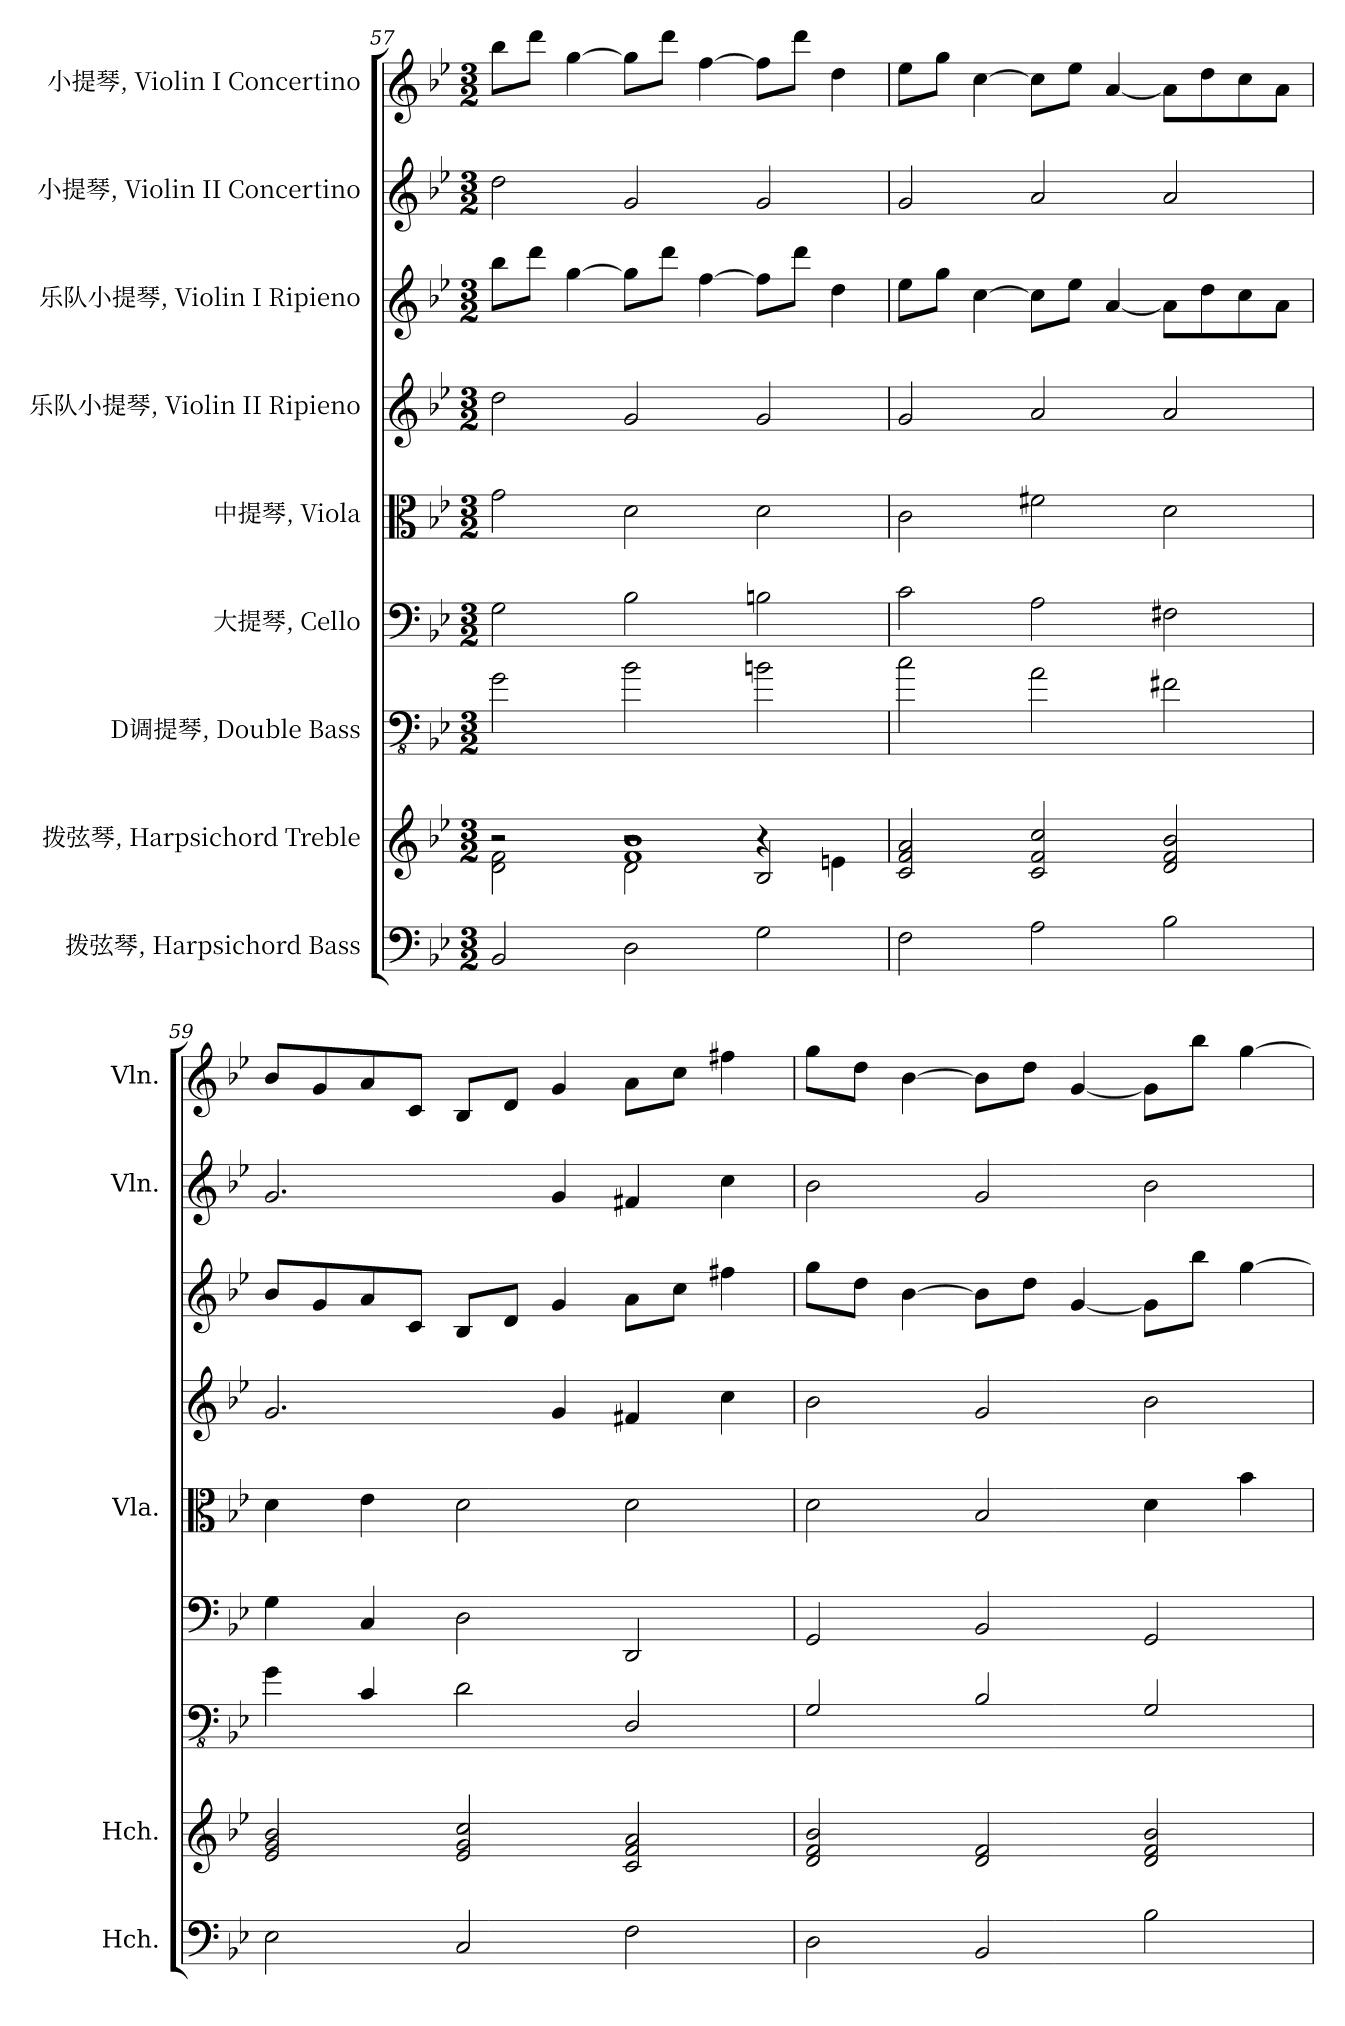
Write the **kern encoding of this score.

**kern	**kern	**kern	**kern	**kern	**kern	**kern	**kern	**kern
*part9	*part8	*part7	*part6	*part5	*part4	*part3	*part2	*part1
*staff9	*staff8	*staff7	*staff6	*staff5	*staff4	*staff3	*staff2	*staff1
*I"拨弦琴, Harpsichord Bass	*I"拨弦琴, Harpsichord Treble	*I"D调提琴, Double Bass	*I"大提琴, Cello	*I"中提琴, Viola	*I"乐队小提琴, Violin II Ripieno	*I"乐队小提琴, Violin  I Ripieno	*I"小提琴, Violin II Concertino	*I"小提琴, Violin  I Concertino
*I'Hch.	*I'Hch.	*	*	*I'Vla.	*	*	*I'Vln.	*I'Vln.
*clefF4	*clefG2	*clefFv4	*clefF4	*clefC3	*clefG2	*clefG2	*clefG2	*clefG2
*	*	*ITrd7c12	*	*	*	*	*	*
*k[b-e-]	*k[b-e-]	*k[b-e-]	*k[b-e-]	*k[b-e-]	*k[b-e-]	*k[b-e-]	*k[b-e-]	*k[b-e-]
*M3/2	*M3/2	*M3/2	*M3/2	*M3/2	*M3/2	*M3/2	*M3/2	*M3/2
=57	=57	=57	=57	=57	=57	=57	=57	=57
*	*^	*	*	*	*	*	*	*
*	*	*^	*	*	*	*	*	*	*
2BB-/	2r	2d\ 2f\	2r	2GG\	2G\	2g\	2dd\	8bb-\L	2dd\	8bb-\L
.	.	.	.	.	.	.	.	8ddd\J	.	8ddd\J
.	.	.	.	.	.	.	.	[4gg\	.	[4gg\
2D\	1f 1b-	2d\	2r	2BB-\	2B-\	2d\	2g/	8gg\L]	2g/	8gg\L]
.	.	.	.	.	.	.	.	8ddd\J	.	8ddd\J
.	.	.	.	.	.	.	.	[4ff\	.	[4ff\
2G\	.	4r	2B-/	2BBn\	2Bn\	2d\	2g/	8ff\L]	2g/	8ff\L]
.	.	.	.	.	.	.	.	8ddd\J	.	8ddd\J
.	.	4en\	.	.	.	.	.	4dd\	.	4dd\
*	*v	*v	*v	*	*	*	*	*	*	*
!!LO:PB:g=z
=58	=58	=58	=58	=58	=58	=58	=58	=58
2F\	2c/ 2f/ 2a/	2C\	2c\	2c\	2g/	8ee-\L	2g/	8ee-\L
.	.	.	.	.	.	8gg\J	.	8gg\J
.	.	.	.	.	.	[4cc\	.	[4cc\
2A\	2c/ 2f/ 2cc/	2AA\	2A\	2f#X\	2a/	8cc\L]	2a/	8cc\L]
.	.	.	.	.	.	8ee-\J	.	8ee-\J
.	.	.	.	.	.	[4a/	.	[4a/
2B-\	2d/ 2f/ 2b-/	2FF#X\	2F#X\	2d\	2a/	8a\L]	2a/	8a\L]
.	.	.	.	.	.	8dd\	.	8dd\
.	.	.	.	.	.	8cc\	.	8cc\
.	.	.	.	.	.	8a\J	.	8a\J
=59	=59	=59	=59	=59	=59	=59	=59	=59
2E-\	2e-/ 2g/ 2b-/	4GG\	4G\	4d\	2.g/	8b-/L	2.g/	8b-/L
.	.	.	.	.	.	8g/	.	8g/
.	.	4CC/	4C/	4e-\	.	8a/	.	8a/
.	.	.	.	.	.	8c/J	.	8c/J
2C/	2e-/ 2g/ 2cc/	2DD\	2D\	2d\	.	8B-/L	.	8B-/L
.	.	.	.	.	.	8d/J	.	8d/J
.	.	.	.	.	4g/	4g/	4g/	4g/
2F\	2c/ 2f/ 2a/	2DDD/	2DD/	2d\	4f#X/	8a\L	4f#X/	8a\L
.	.	.	.	.	.	8cc\J	.	8cc\J
.	.	.	.	.	4cc\	4ff#X\	4cc\	4ff#X\
=60	=60	=60	=60	=60	=60	=60	=60	=60
2D\	2d/ 2f/ 2b-/	2GGG/	2GG/	2d\	2b-\	8gg\L	2b-\	8gg\L
.	.	.	.	.	.	8dd\J	.	8dd\J
.	.	.	.	.	.	[4b-\	.	[4b-\
2BB-/	2d/ 2f/	2BBB-/	2BB-/	2B-/	2g/	8b-\L]	2g/	8b-\L]
.	.	.	.	.	.	8dd\J	.	8dd\J
.	.	.	.	.	.	[4g/	.	[4g/
2B-\	2d/ 2f/ 2b-/	2GGG/	2GG/	4d\	2b-\	8g\L]	2b-\	8g\L]
.	.	.	.	.	.	8bb-\J	.	8bb-\J
.	.	.	.	4b-\	.	[4gg\	.	[4gg\
=	=	=	=	=	=	=	=	=
*-	*-	*-	*-	*-	*-	*-	*-	*-
